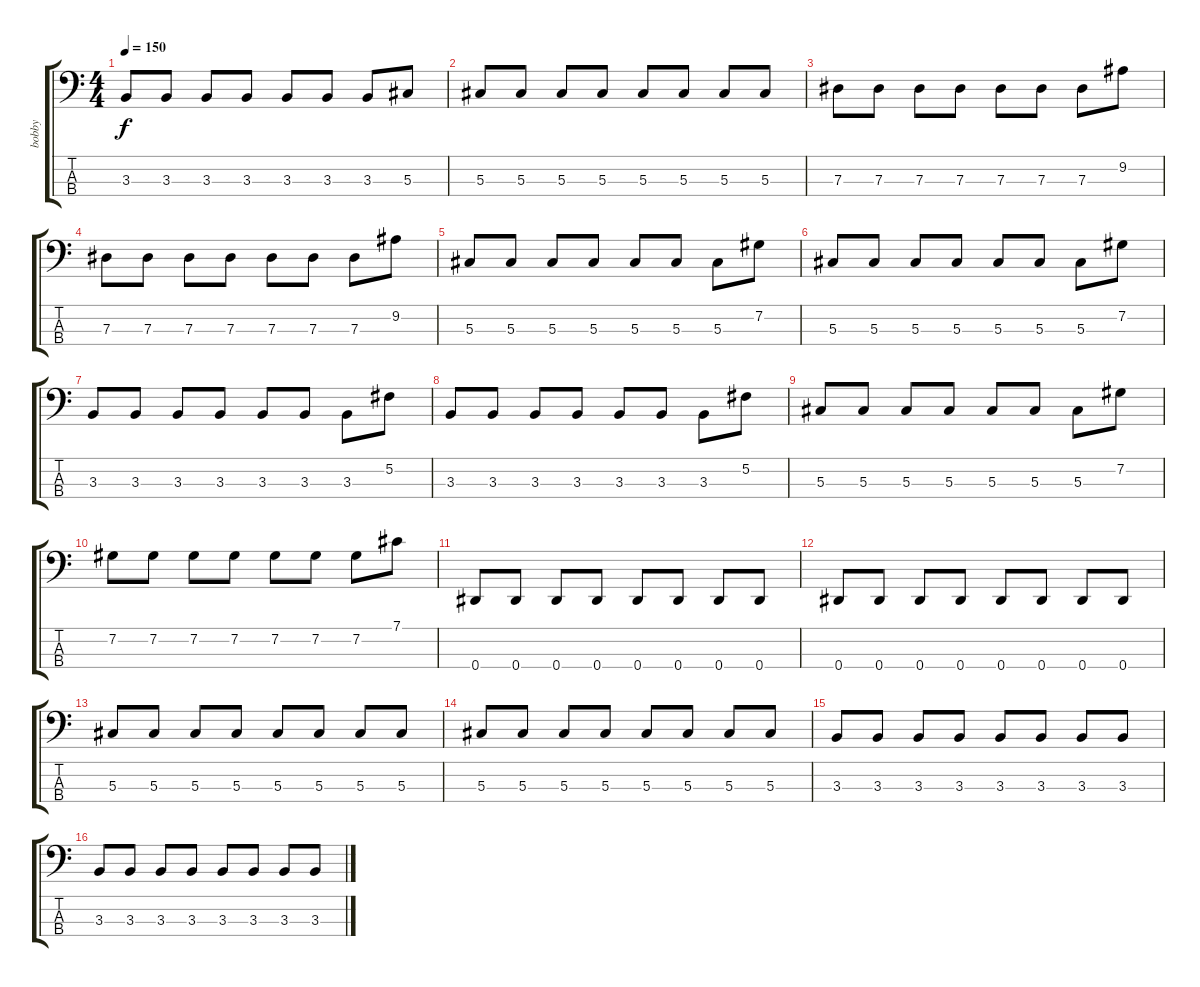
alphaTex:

\track ("bobby" "bobby") {instrument electricbasspick}
\staff {score tabs}
\tuning (Gb2 Db2 Ab1 Eb1) {hide}
\ts (4 4)
\tempo 150
\clef f4
\ks c
3.3.8{dy f} 3.3.8 3.3.8 3.3.8 3.3.8 3.3.8 3.3.8 5.3.8 |
5.3.8 5.3.8 5.3.8 5.3.8 5.3.8 5.3.8 5.3.8 5.3.8 |
7.3.8 7.3.8 7.3.8 7.3.8 7.3.8 7.3.8 7.3.8 9.2.8 |
7.3.8 7.3.8 7.3.8 7.3.8 7.3.8 7.3.8 7.3.8 9.2.8 |
5.3.8 5.3.8 5.3.8 5.3.8 5.3.8 5.3.8 5.3.8 7.2.8 |
5.3.8 5.3.8 5.3.8 5.3.8 5.3.8 5.3.8 5.3.8 7.2.8 |
3.3.8 3.3.8 3.3.8 3.3.8 3.3.8 3.3.8 3.3.8 5.2.8 |
3.3.8 3.3.8 3.3.8 3.3.8 3.3.8 3.3.8 3.3.8 5.2.8 |
5.3.8 5.3.8 5.3.8 5.3.8 5.3.8 5.3.8 5.3.8 7.2.8 |
7.2.8 7.2.8 7.2.8 7.2.8 7.2.8 7.2.8 7.2.8 7.1.8 |
0.4.8 0.4.8 0.4.8 0.4.8 0.4.8 0.4.8 0.4.8 0.4.8 |
0.4.8 0.4.8 0.4.8 0.4.8 0.4.8 0.4.8 0.4.8 0.4.8 |
5.3.8 5.3.8 5.3.8 5.3.8 5.3.8 5.3.8 5.3.8 5.3.8 |
5.3.8 5.3.8 5.3.8 5.3.8 5.3.8 5.3.8 5.3.8 5.3.8 |
3.3.8 3.3.8 3.3.8 3.3.8 3.3.8 3.3.8 3.3.8 3.3.8 |
3.3.8 3.3.8 3.3.8 3.3.8 3.3.8 3.3.8 3.3.8 3.3.8
